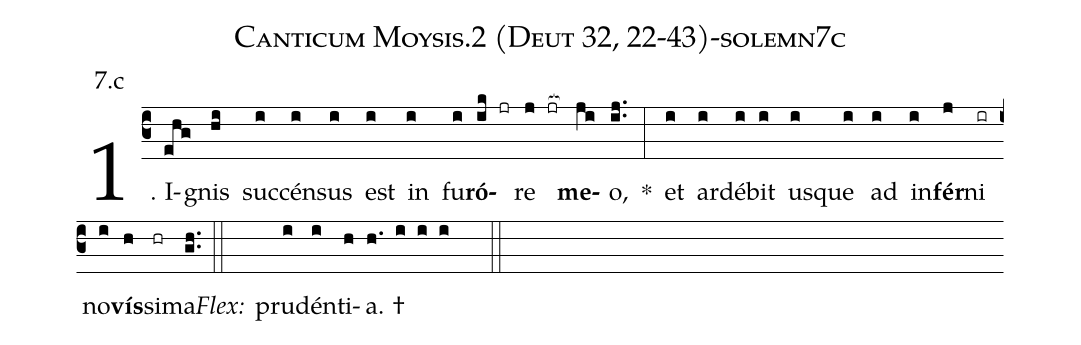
name: Canticum Moysis.2 (Deut 32, 22-43)-solemn7c;
annotation: 7.c;
%%
(c3)1. I(ehg)gnis(hi) suc(i)cén(i)sus(i) est(i) in(i) fu(i)<b>ró</b>(ik jr)re(j jr[ocb:1{]) <b>me</b>(ji[ocb:0}])o,(ij..) *(:) et(i) ar(i)dé(i)bit(i) us(i)que(i) ad(i) in(i)<b>fér</b>(j)ni(ir) no(i)<b>vís</b>(h)si(hr)ma.(gh..) (::)
<i>Flex:</i>()  pru(i)dén(i)ti(h)a. †(h. i i i  ::)
